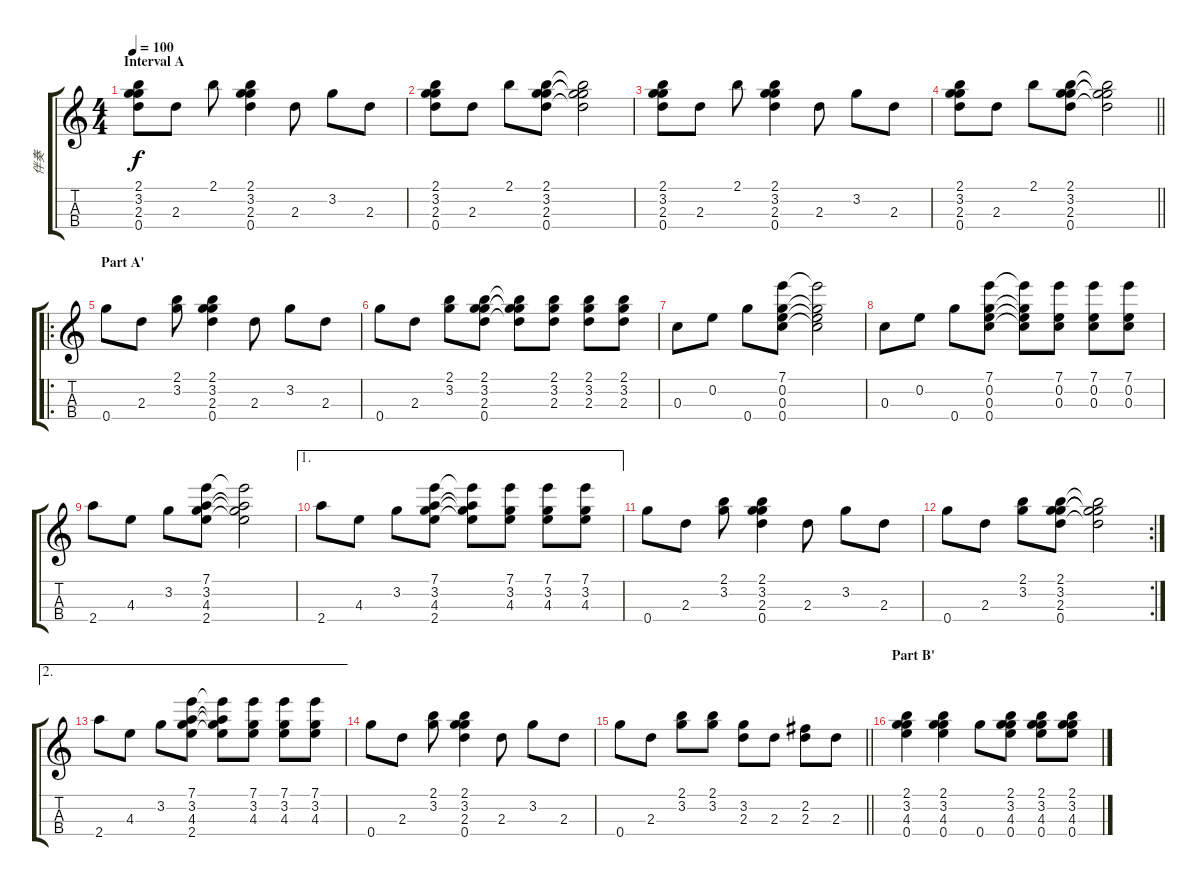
\track ("伴奏" "伴奏") {instrument acousticguitarnylon}
\staff {score tabs}
\tuning (A4 E4 C4 G4) {hide}
\ts (4 4)
\section ("" "Interval A")
\tempo 100
\clef g2
\ks c
(2.1 3.2 2.3 0.4).8{dy f} 2.3.8 2.1.8 (2.1 3.2 2.3 0.4).4 2.3.8 3.2.8 2.3.8 |
(2.1 3.2 2.3 0.4).8 2.3.8 2.1.8 (2.1 3.2 2.3 0.4).8 (2.1{t} 3.2{t} 2.3{t} 0.4{t}).2 |
(2.1 3.2 2.3 0.4).8 2.3.8 2.1.8 (2.1 3.2 2.3 0.4).4 2.3.8 3.2.8 2.3.8 |
\barLineRight lightlight
(2.1 3.2 2.3 0.4).8 2.3.8 2.1.8 (2.1 3.2 2.3 0.4).8 (2.1{t} 3.2{t} 2.3{t} 0.4{t}).2 |
\ro
\section ("" "Part A'")
0.4.8 2.3.8 (2.1 3.2).8 (2.1 3.2 2.3 0.4).4 2.3.8 3.2.8 2.3.8 |
0.4.8 2.3.8 (2.1 3.2).8 (2.1 3.2 2.3 0.4).8 (2.1{t} 3.2{t} 2.3{t} 0.4{t}).8 (2.1 3.2 2.3).8 (2.1 3.2 2.3).8 (2.1 3.2 2.3).8 |
0.3.8 0.2.8 0.4.8 (7.1 0.2 0.3 0.4).8 (7.1{t} 0.2{t} 0.3{t} 0.4{t}).2 |
0.3.8 0.2.8 0.4.8 (7.1 0.2 0.3 0.4).8 (7.1{t} 0.2{t} 0.3{t} 0.4{t}).8 (7.1 0.2 0.3).8 (7.1 0.2 0.3).8 (7.1 0.2 0.3).8 |
2.4.8 4.3.8 3.2.8 (7.1 3.2 4.3 2.4).8 (7.1{t} 3.2{t} 4.3{t} 2.4{t}).2 |
\ae 1
2.4.8 4.3.8 3.2.8 (7.1 3.2 4.3 2.4).8 (7.1{t} 3.2{t} 4.3{t} 2.4{t}).8 (7.1 3.2 4.3).8 (7.1 3.2 4.3).8 (7.1 3.2 4.3).8 |
0.4.8 2.3.8 (2.1 3.2).8 (2.1 3.2 2.3 0.4).4 2.3.8 3.2.8 2.3.8 |
\rc 2
0.4.8 2.3.8 (2.1 3.2).8 (2.1 3.2 2.3 0.4).8 (2.1{t} 3.2{t} 2.3{t} 0.4{t}).2 |
\ae 2
2.4.8 4.3.8 3.2.8 (7.1 3.2 4.3 2.4).8 (7.1{t} 3.2{t} 4.3{t} 2.4{t}).8 (7.1 3.2 4.3).8 (7.1 3.2 4.3).8 (7.1 3.2 4.3).8 |
0.4.8 2.3.8 (2.1 3.2).8 (2.1 3.2 2.3 0.4).4 2.3.8 3.2.8 2.3.8 |
\barLineRight lightlight
0.4.8 2.3.8 (2.1 3.2).8 (2.1 3.2).8 (3.2 2.3).8 2.3.8 (2.2 2.3).8 2.3.8 |
\section ("" "Part B'")
(2.1 3.2 4.3 0.4).4 (2.1 3.2 4.3 0.4).4 0.4.8 (2.1 3.2 4.3 0.4).8 (2.1 3.2 4.3 0.4).8 (2.1 3.2 4.3 0.4).8
